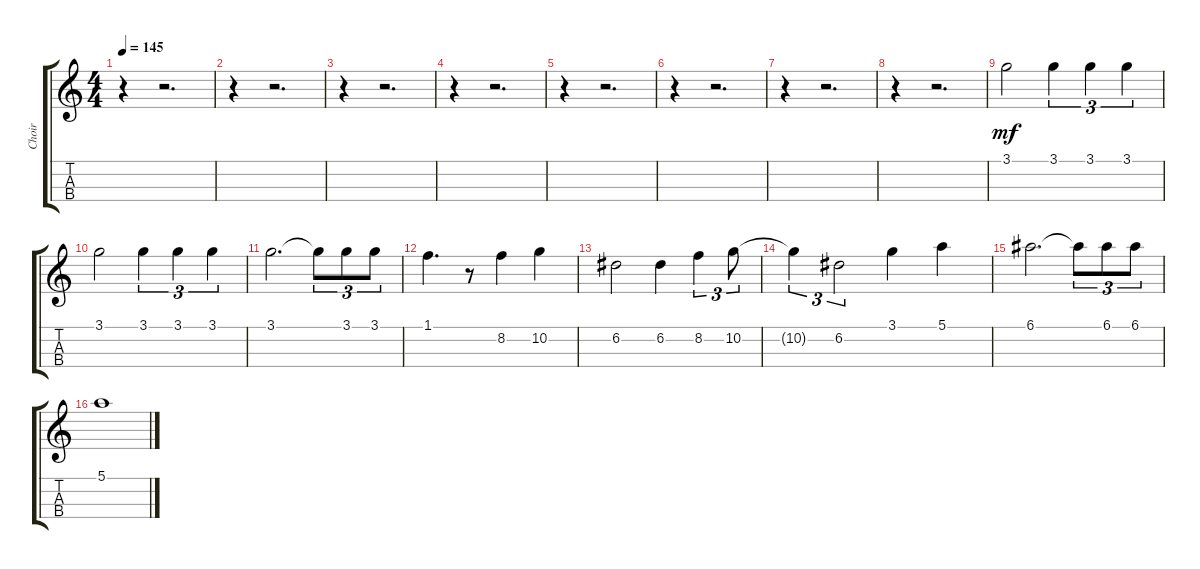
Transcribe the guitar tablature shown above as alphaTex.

\track ("Choir" "Choir") {instrument violin}
\staff {score tabs}
\tuning (E5 A4 D4 G3) {hide}
\ts (4 4)
\tempo 145
\clef g2
\ks c
r.4{dy mf} r.2{d} |
r.4 r.2{d} |
r.4 r.2{d} |
r.4 r.2{d} |
r.4 r.2{d} |
r.4 r.2{d} |
r.4 r.2{d} |
r.4 r.2{d} |
3.1.2 3.1.4{tu (3 2)} 3.1.4{tu (3 2)} 3.1.4{tu (3 2)} |
3.1.2 3.1.4{tu (3 2)} 3.1.4{tu (3 2)} 3.1.4{tu (3 2)} |
3.1.2{d} 3.1{t}.8{tu (3 2)} 3.1.8{tu (3 2)} 3.1.8{tu (3 2)} |
1.1.4{d} r.8 8.2.4 10.2.4 |
6.2.2 6.2.4 8.2.4{tu (3 2)} 10.2.8{tu (3 2)} |
10.2{t}.4{tu (3 2)} 6.2.2{tu (3 2)} 3.1.4 5.1.4 |
6.1.2{d} 6.1{t}.8{tu (3 2)} 6.1.8{tu (3 2)} 6.1.8{tu (3 2)} |
5.1.1
